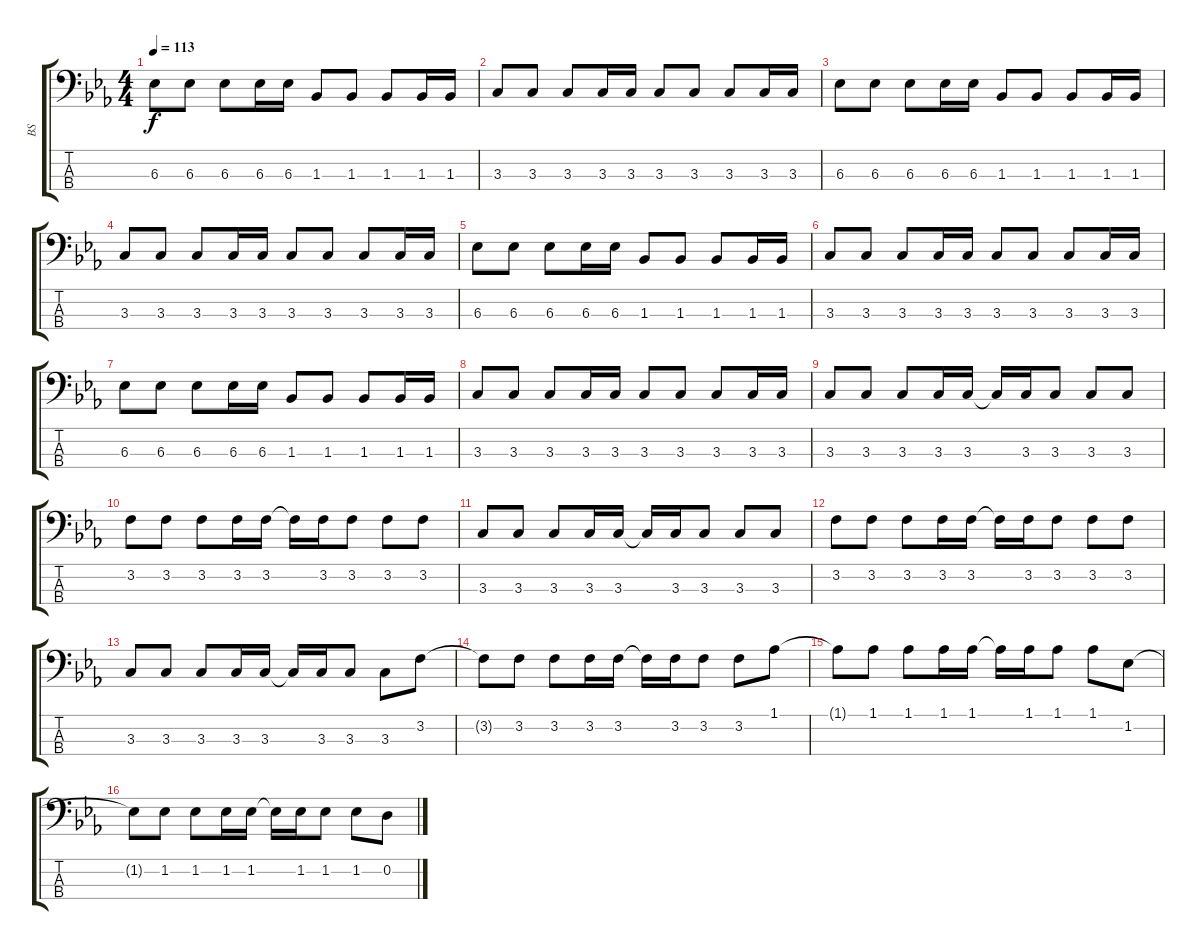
\track ("BS" "BS") {instrument electricbassfinger}
\staff {score tabs}
\tuning (G2 D2 A1 E1) {hide}
\ts (4 4)
\tempo 113
\clef f4
\ks cminor
6.3.8{dy f} 6.3.8 6.3.8 6.3.16 6.3.16 1.3.8 1.3.8 1.3.8 1.3.16 1.3.16 |
3.3.8 3.3.8 3.3.8 3.3.16 3.3.16 3.3.8 3.3.8 3.3.8 3.3.16 3.3.16 |
6.3.8 6.3.8 6.3.8 6.3.16 6.3.16 1.3.8 1.3.8 1.3.8 1.3.16 1.3.16 |
3.3.8 3.3.8 3.3.8 3.3.16 3.3.16 3.3.8 3.3.8 3.3.8 3.3.16 3.3.16 |
6.3.8 6.3.8 6.3.8 6.3.16 6.3.16 1.3.8 1.3.8 1.3.8 1.3.16 1.3.16 |
3.3.8 3.3.8 3.3.8 3.3.16 3.3.16 3.3.8 3.3.8 3.3.8 3.3.16 3.3.16 |
6.3.8 6.3.8 6.3.8 6.3.16 6.3.16 1.3.8 1.3.8 1.3.8 1.3.16 1.3.16 |
3.3.8 3.3.8 3.3.8 3.3.16 3.3.16 3.3.8 3.3.8 3.3.8 3.3.16 3.3.16 |
3.3.8 3.3.8 3.3.8 3.3.16 3.3.16 3.3{t}.16 3.3.16 3.3.8 3.3.8 3.3.8 |
3.2.8 3.2.8 3.2.8 3.2.16 3.2.16 3.2{t}.16 3.2.16 3.2.8 3.2.8 3.2.8 |
3.3.8 3.3.8 3.3.8 3.3.16 3.3.16 3.3{t}.16 3.3.16 3.3.8 3.3.8 3.3.8 |
3.2.8 3.2.8 3.2.8 3.2.16 3.2.16 3.2{t}.16 3.2.16 3.2.8 3.2.8 3.2.8 |
3.3.8 3.3.8 3.3.8 3.3.16 3.3.16 3.3{t}.16 3.3.16 3.3.8 3.3.8 3.2.8 |
3.2{t}.8 3.2.8 3.2.8 3.2.16 3.2.16 3.2{t}.16 3.2.16 3.2.8 3.2.8 1.1.8 |
1.1{t}.8 1.1.8 1.1.8 1.1.16 1.1.16 1.1{t}.16 1.1.16 1.1.8 1.1.8 1.2.8 |
1.2{t}.8 1.2.8 1.2.8 1.2.16 1.2.16 1.2{t}.16 1.2.16 1.2.8 1.2.8 0.2.8
